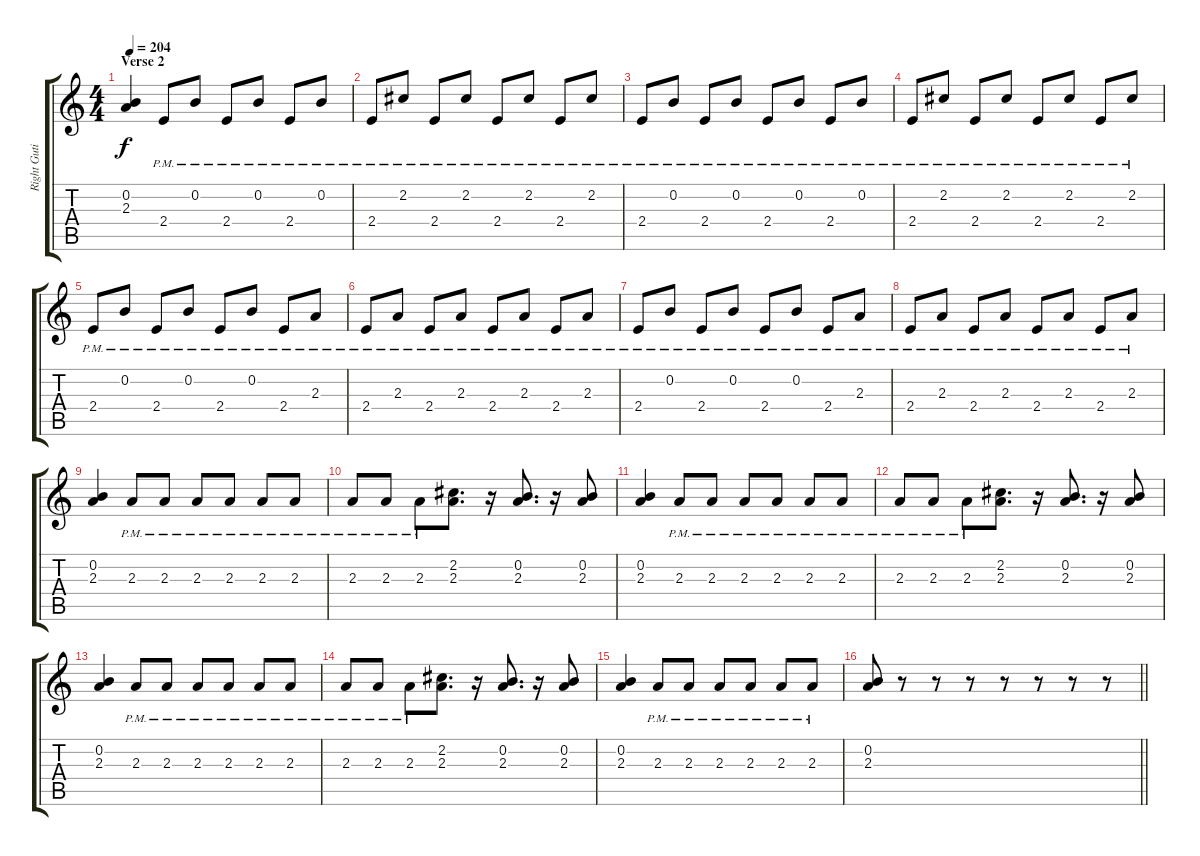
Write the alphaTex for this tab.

\track ("Right Gutiar (Lead)" "Right Guti") {instrument overdrivenguitar}
\staff {score tabs}
\tuning (E4 B3 G3 D3 A2 D2) {hide}
\ts (4 4)
\section ("" "Verse 2")
\tempo 204
\clef g2
\ks c
(0.2 2.3).4{dy f} 2.4{pm}.8 0.2{pm}.8 2.4{pm}.8 0.2{pm}.8 2.4{pm}.8 0.2{pm}.8 |
2.4{pm}.8 2.2{pm}.8 2.4{pm}.8 2.2{pm}.8 2.4{pm}.8 2.2{pm}.8 2.4{pm}.8 2.2{pm}.8 |
2.4{pm}.8 0.2{pm}.8 2.4{pm}.8 0.2{pm}.8 2.4{pm}.8 0.2{pm}.8 2.4{pm}.8 0.2{pm}.8 |
2.4{pm}.8 2.2{pm}.8 2.4{pm}.8 2.2{pm}.8 2.4{pm}.8 2.2{pm}.8 2.4{pm}.8 2.2{pm}.8 |
2.4{pm}.8 0.2{pm}.8 2.4{pm}.8 0.2{pm}.8 2.4{pm}.8 0.2{pm}.8 2.4{pm}.8 2.3{pm}.8 |
2.4{pm}.8 2.3{pm}.8 2.4{pm}.8 2.3{pm}.8 2.4{pm}.8 2.3{pm}.8 2.4{pm}.8 2.3{pm}.8 |
2.4{pm}.8 0.2{pm}.8 2.4{pm}.8 0.2{pm}.8 2.4{pm}.8 0.2{pm}.8 2.4{pm}.8 2.3{pm}.8 |
2.4{pm}.8 2.3{pm}.8 2.4{pm}.8 2.3{pm}.8 2.4{pm}.8 2.3{pm}.8 2.4{pm}.8 2.3{pm}.8 |
(0.2 2.3).4 2.3{pm}.8 2.3{pm}.8 2.3{pm}.8 2.3{pm}.8 2.3{pm}.8 2.3{pm}.8 |
2.3{pm}.8 2.3{pm}.8 2.3{pm}.8 (2.2 2.3).8{d} r.16 (0.2 2.3).8{d} r.16 (0.2 2.3).8 |
(0.2 2.3).4 2.3{pm}.8 2.3{pm}.8 2.3{pm}.8 2.3{pm}.8 2.3{pm}.8 2.3{pm}.8 |
2.3{pm}.8 2.3{pm}.8 2.3{pm}.8 (2.2 2.3).8{d} r.16 (0.2 2.3).8{d} r.16 (0.2 2.3).8 |
(0.2 2.3).4 2.3{pm}.8 2.3{pm}.8 2.3{pm}.8 2.3{pm}.8 2.3{pm}.8 2.3{pm}.8 |
2.3{pm}.8 2.3{pm}.8 2.3{pm}.8 (2.2 2.3).8{d} r.16 (0.2 2.3).8{d} r.16 (0.2 2.3).8 |
(0.2 2.3).4 2.3{pm}.8 2.3{pm}.8 2.3{pm}.8 2.3{pm}.8 2.3{pm}.8 2.3{pm}.8 |
\barLineRight lightlight
(0.2 2.3).8 r.8 r.8 r.8 r.8 r.8 r.8 r.8
